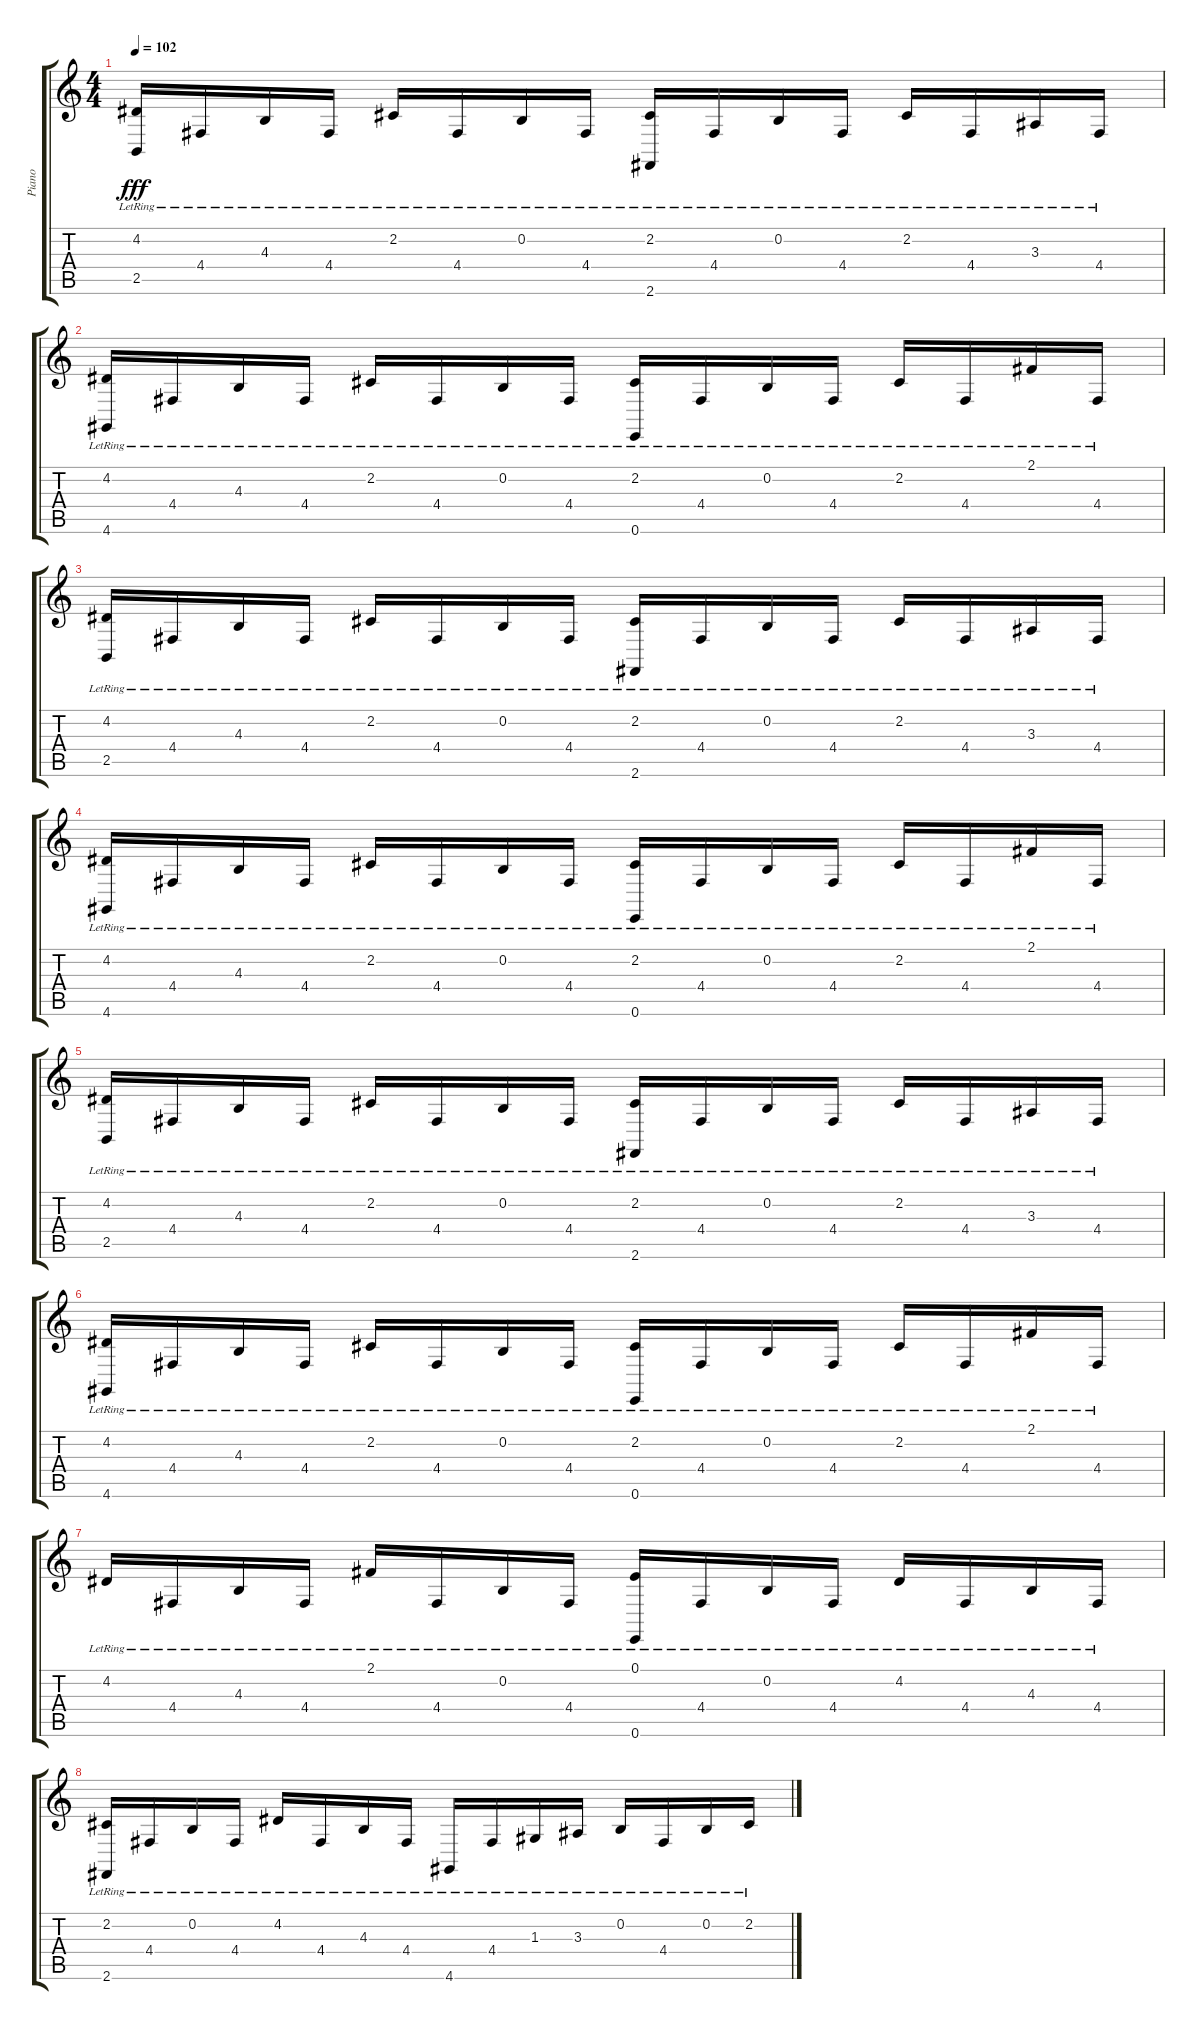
\track ("Piano" "Piano") {instrument acousticgrandpiano}
\staff {score tabs}
\tuning (E4 B3 G3 D3 A2 E2) {hide}
\ts (4 4)
\tempo 102
\clef g2
\ks c
(4.2{lr} 2.5{lr}).16{dy fff} 4.4{lr}.16 4.3{lr}.16 4.4{lr}.16 2.2{lr}.16 4.4{lr}.16 0.2{lr}.16 4.4{lr}.16 (2.2{lr} 2.6{lr}).16 4.4{lr}.16 0.2{lr}.16 4.4{lr}.16 2.2{lr}.16 4.4{lr}.16 3.3{lr}.16 4.4{lr}.16 |
(4.2{lr} 4.6{lr}).16 4.4{lr}.16 4.3{lr}.16 4.4{lr}.16 2.2{lr}.16 4.4{lr}.16 0.2{lr}.16 4.4{lr}.16 (2.2{lr} 0.6{lr}).16 4.4{lr}.16 0.2{lr}.16 4.4{lr}.16 2.2{lr}.16 4.4{lr}.16 2.1{lr}.16 4.4{lr}.16 |
(4.2{lr} 2.5{lr}).16 4.4{lr}.16 4.3{lr}.16 4.4{lr}.16 2.2{lr}.16 4.4{lr}.16 0.2{lr}.16 4.4{lr}.16 (2.2{lr} 2.6{lr}).16 4.4{lr}.16 0.2{lr}.16 4.4{lr}.16 2.2{lr}.16 4.4{lr}.16 3.3{lr}.16 4.4{lr}.16 |
(4.2{lr} 4.6{lr}).16 4.4{lr}.16 4.3{lr}.16 4.4{lr}.16 2.2{lr}.16 4.4{lr}.16 0.2{lr}.16 4.4{lr}.16 (2.2{lr} 0.6{lr}).16 4.4{lr}.16 0.2{lr}.16 4.4{lr}.16 2.2{lr}.16 4.4{lr}.16 2.1{lr}.16 4.4{lr}.16 |
(4.2{lr} 2.5{lr}).16 4.4{lr}.16 4.3{lr}.16 4.4{lr}.16 2.2{lr}.16 4.4{lr}.16 0.2{lr}.16 4.4{lr}.16 (2.2{lr} 2.6{lr}).16 4.4{lr}.16 0.2{lr}.16 4.4{lr}.16 2.2{lr}.16 4.4{lr}.16 3.3{lr}.16 4.4{lr}.16 |
(4.2{lr} 4.6{lr}).16 4.4{lr}.16 4.3{lr}.16 4.4{lr}.16 2.2{lr}.16 4.4{lr}.16 0.2{lr}.16 4.4{lr}.16 (2.2{lr} 0.6{lr}).16 4.4{lr}.16 0.2{lr}.16 4.4{lr}.16 2.2{lr}.16 4.4{lr}.16 2.1{lr}.16 4.4{lr}.16 |
4.2{lr}.16 4.4{lr}.16 4.3{lr}.16 4.4{lr}.16 2.1{lr}.16 4.4{lr}.16 0.2{lr}.16 4.4{lr}.16 (0.1{lr} 0.6{lr}).16 4.4{lr}.16 0.2{lr}.16 4.4{lr}.16 4.2{lr}.16 4.4{lr}.16 4.3{lr}.16 4.4{lr}.16 |
(2.2{lr} 2.6{lr}).16 4.4{lr}.16 0.2{lr}.16 4.4{lr}.16 4.2{lr}.16 4.4{lr}.16 4.3{lr}.16 4.4{lr}.16 4.6{lr}.16 4.4{lr}.16 1.3{lr}.16 3.3{lr}.16 0.2{lr}.16 4.4{lr}.16 0.2{lr}.16 2.2{lr}.16
